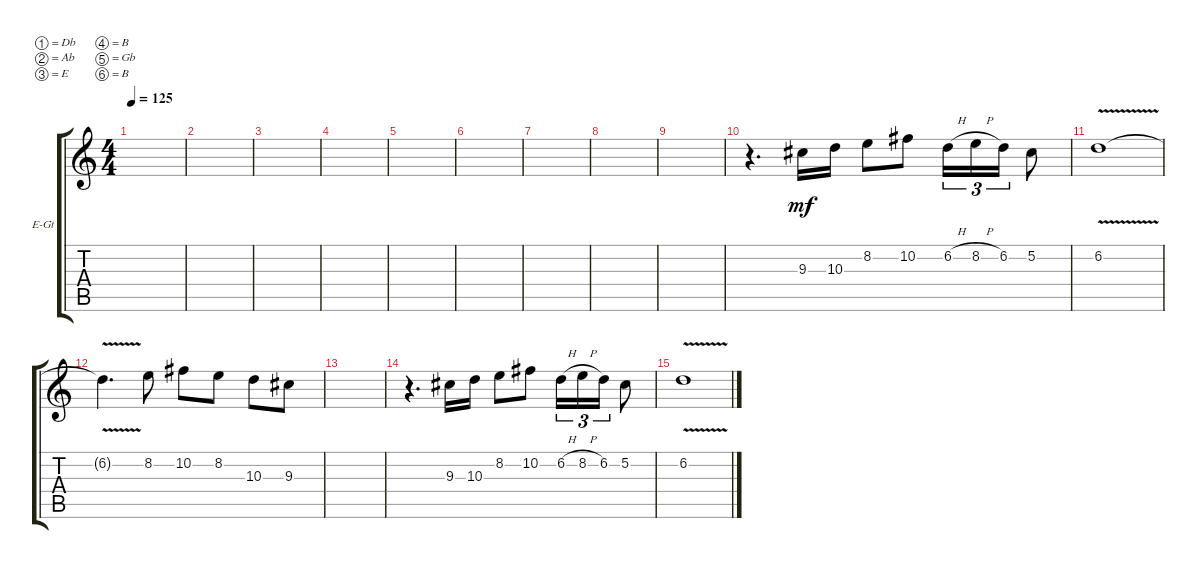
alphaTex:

\defaultSystemsLayout 4
\bracketExtendMode groupsimilarinstruments
\firstSystemTrackNameOrientation horizontal
\otherSystemsTrackNameOrientation horizontal
\track ("Lead (Armonies)" "E-Gt") {instrument distortionguitar}
\staff {score tabs}
\tuning (Db4 Ab3 E3 B2 Gb2 B1)
\ts (4 4)
\tempo 125
\clef g2
\scale
0.333333
\ks c
|
\scale
0.333333 |
\scale
0.333333 |
\scale
0.333333 |
\scale
0.333333 |
\scale
0.333333 |
\scale
0.333333 |
\scale
0.333333 |
\scale
0.333333 |
\scale
0.333333 r.4{d} 9.3.16{dy mf} 10.3.16 8.2.8 10.2.8 6.2{h}.16{tu (3 2)} 8.2{h}.16{tu (3 2)} 6.2.16{tu (3 2)} 5.2.8 |
\scale
0.333333 6.2{v}.1 |
\scale
0.333333 6.2{t}.4{d} 8.2.8 10.2.8 8.2.8 10.3.8 9.3.8 |
\scale
0.333333 |
\scale
0.333333 r.4{d} 9.3.16 10.3.16 8.2.8 10.2.8 6.2{h}.16{tu (3 2)} 8.2{h}.16{tu (3 2)} 6.2.16{tu (3 2)} 5.2.8 |
\scale
0.333333 6.2{v}.1 |
\scale
0.333333
